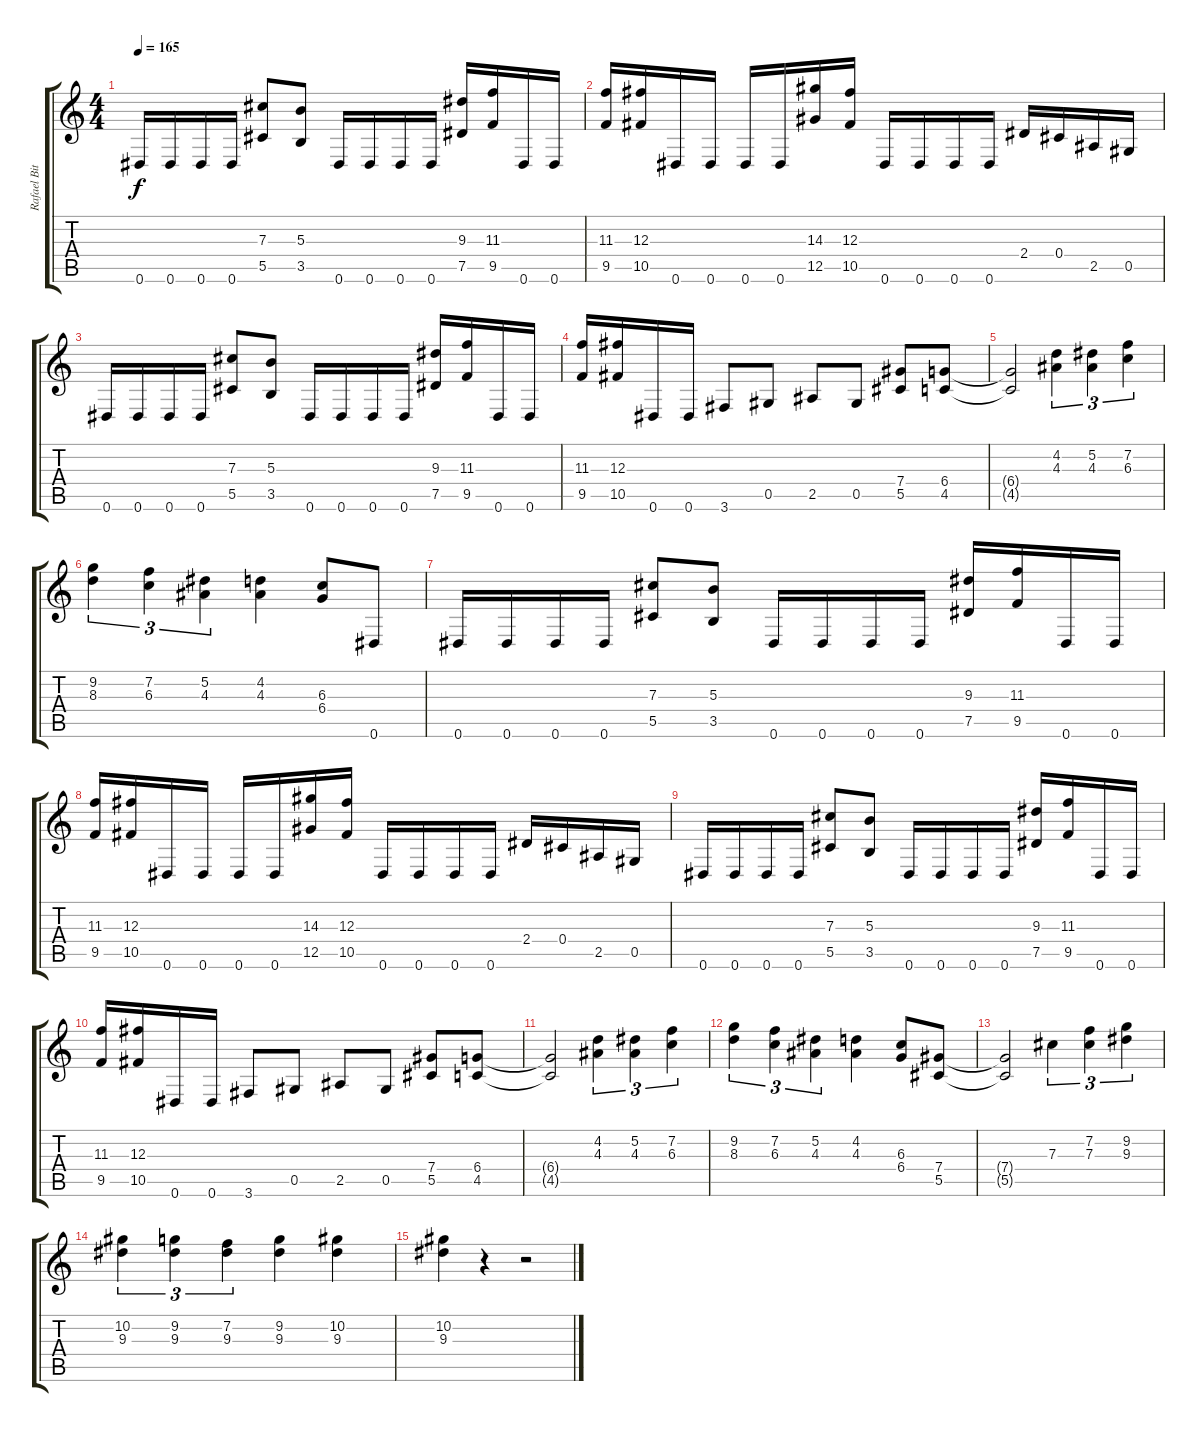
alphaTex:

\track ("Rafael Bittencourt" "Rafael Bit") {instrument distortionguitar}
\staff {score tabs}
\tuning (Eb4 Bb3 Gb3 Db3 Ab2 Eb2) {hide}
\ts (4 4)
\tempo 165
\clef g2
\ks c
0.6.16{dy f} 0.6.16 0.6.16 0.6.16 (7.3 5.5).8 (5.3 3.5).8 0.6.16 0.6.16 0.6.16 0.6.16 (9.3 7.5).16 (11.3 9.5).16 0.6.16 0.6.16 |
(11.3 9.5).16 (12.3 10.5).16 0.6.16 0.6.16 0.6.16 0.6.16 (14.3 12.5).16 (12.3 10.5).16 0.6.16 0.6.16 0.6.16 0.6.16 2.4.16 0.4.16 2.5.16 0.5.16 |
0.6.16 0.6.16 0.6.16 0.6.16 (7.3 5.5).8 (5.3 3.5).8 0.6.16 0.6.16 0.6.16 0.6.16 (9.3 7.5).16 (11.3 9.5).16 0.6.16 0.6.16 |
(11.3 9.5).16 (12.3 10.5).16 0.6.16 0.6.16 3.6.8 0.5.8 2.5.8 0.5.8 (7.4 5.5).8 (6.4 4.5).8 |
(6.4{t} 4.5{t}).2 (4.2 4.3).4{tu (3 2)} (5.2 4.3).4{tu (3 2)} (7.2 6.3).4{tu (3 2)} |
(9.2 8.3).4{tu (3 2)} (7.2 6.3).4{tu (3 2)} (5.2 4.3).4{tu (3 2)} (4.2 4.3).4 (6.3 6.4).8 0.6.8 |
0.6.16 0.6.16 0.6.16 0.6.16 (7.3 5.5).8 (5.3 3.5).8 0.6.16 0.6.16 0.6.16 0.6.16 (9.3 7.5).16 (11.3 9.5).16 0.6.16 0.6.16 |
(11.3 9.5).16 (12.3 10.5).16 0.6.16 0.6.16 0.6.16 0.6.16 (14.3 12.5).16 (12.3 10.5).16 0.6.16 0.6.16 0.6.16 0.6.16 2.4.16 0.4.16 2.5.16 0.5.16 |
0.6.16 0.6.16 0.6.16 0.6.16 (7.3 5.5).8 (5.3 3.5).8 0.6.16 0.6.16 0.6.16 0.6.16 (9.3 7.5).16 (11.3 9.5).16 0.6.16 0.6.16 |
(11.3 9.5).16 (12.3 10.5).16 0.6.16 0.6.16 3.6.8 0.5.8 2.5.8 0.5.8 (7.4 5.5).8 (6.4 4.5).8 |
(6.4{t} 4.5{t}).2 (4.2 4.3).4{tu (3 2)} (5.2 4.3).4{tu (3 2)} (7.2 6.3).4{tu (3 2)} |
(9.2 8.3).4{tu (3 2)} (7.2 6.3).4{tu (3 2)} (5.2 4.3).4{tu (3 2)} (4.2 4.3).4 (6.3 6.4).8 (7.4 5.5).8 |
(7.4{t} 5.5{t}).2 7.3.4{tu (3 2)} (7.2 7.3).4{tu (3 2)} (9.2 9.3).4{tu (3 2)} |
(10.2 9.3).4{tu (3 2)} (9.2 9.3).4{tu (3 2)} (7.2 9.3).4{tu (3 2)} (9.2 9.3).4 (10.2 9.3).4 |
(10.2 9.3).4 r.4 r.2
